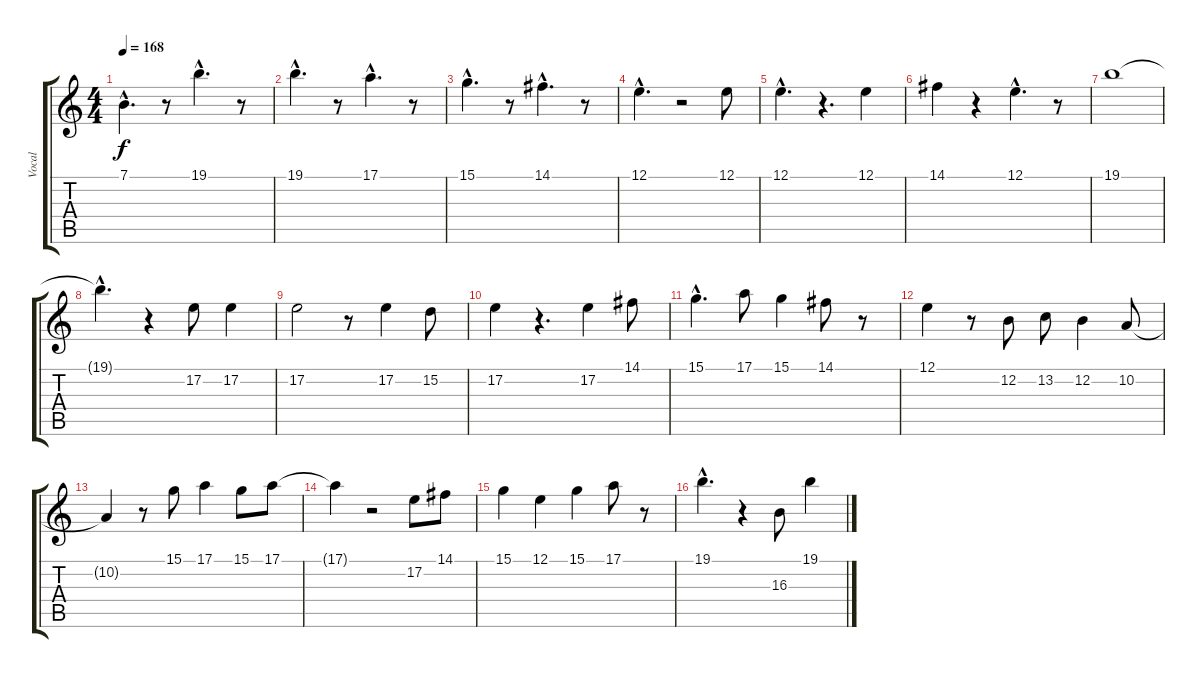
\track ("Vocal" "Vocal") {instrument tenorsax}
\staff {score tabs}
\tuning (E4 B3 G3 D3 A2 E2) {hide}
\ts (4 4)
\tempo 168
\clef g2
\ks c
7.1{hac}.4{d dy f} r.8 19.1{hac}.4{d} r.8 |
19.1{hac}.4{d} r.8 17.1{hac}.4{d} r.8 |
15.1{hac}.4{d} r.8 14.1{hac}.4{d} r.8 |
12.1{hac}.4{d} r.2 12.1.8 |
12.1{hac}.4{d} r.4{d} 12.1.4 |
14.1.4 r.4 12.1{hac}.4{d} r.8 |
19.1.1 |
19.1{hac t}.4{d} r.4 17.2.8 17.2.4 |
17.2.2 r.8 17.2.4 15.2.8 |
17.2.4 r.4{d} 17.2.4 14.1.8 |
15.1{hac}.4{d} 17.1.8 15.1.4 14.1.8 r.8 |
12.1.4 r.8 12.2.8 13.2.8 12.2.4 10.2.8 |
10.2{t}.4 r.8 15.1.8 17.1.4 15.1.8 17.1.8 |
17.1{t}.4 r.2 17.2.8 14.1.8 |
15.1.4 12.1.4 15.1.4 17.1.8 r.8 |
19.1{hac}.4{d} r.4 16.3.8 19.1.4
